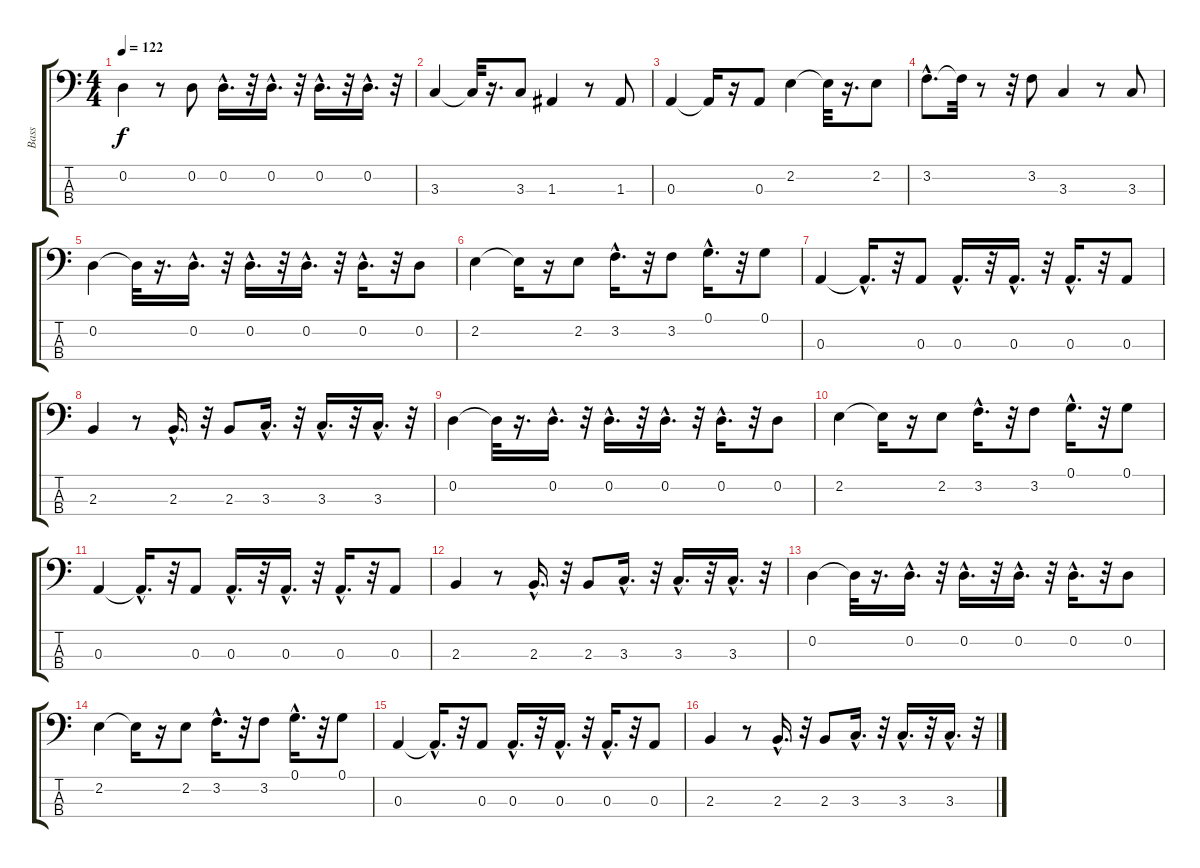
\track ("Bass" "Bass") {instrument electricbassfinger}
\staff {score tabs}
\tuning (G2 D2 A1 E1) {hide}
\ts (4 4)
\tempo 122
\clef f4
\ks c
0.2.4{dy f} r.8 0.2.8 0.2{hac}.16{d} r.32 0.2{hac}.16{d} r.32 0.2{hac}.16{d} r.32 0.2{hac}.16{d} r.32 |
3.3.4 3.3{t}.32 r.16{d} 3.3.8 1.3.4 r.8 1.3.8 |
0.3.4 0.3{t}.16 r.16 0.3.8 2.2.4 2.2{t}.32 r.16{d} 2.2.8 |
3.2{hac}.8{d} 3.2{t}.32 r.8 r.32 3.2.8 3.3.4 r.8 3.3.8 |
0.2.4 0.2{t}.32 r.16{d} 0.2{hac}.16{d} r.32 0.2{hac}.16{d} r.32 0.2{hac}.16{d} r.32 0.2{hac}.16{d} r.32 0.2.8 |
2.2.4 2.2{t}.16 r.16 2.2.8 3.2{hac}.16{d} r.32 3.2.8 0.1{hac}.16{d} r.32 0.1.8 |
0.3.4 0.3{hac t}.16{d} r.32 0.3.8 0.3{hac}.16{d} r.32 0.3{hac}.16{d} r.32 0.3{hac}.16{d} r.32 0.3.8 |
2.3.4 r.8 2.3{hac}.16{d} r.32 2.3.8 3.3{hac}.16{d} r.32 3.3{hac}.16{d} r.32 3.3{hac}.16{d} r.32 |
0.2.4 0.2{t}.32 r.16{d} 0.2{hac}.16{d} r.32 0.2{hac}.16{d} r.32 0.2{hac}.16{d} r.32 0.2{hac}.16{d} r.32 0.2.8 |
2.2.4 2.2{t}.16 r.16 2.2.8 3.2{hac}.16{d} r.32 3.2.8 0.1{hac}.16{d} r.32 0.1.8 |
0.3.4 0.3{hac t}.16{d} r.32 0.3.8 0.3{hac}.16{d} r.32 0.3{hac}.16{d} r.32 0.3{hac}.16{d} r.32 0.3.8 |
2.3.4 r.8 2.3{hac}.16{d} r.32 2.3.8 3.3{hac}.16{d} r.32 3.3{hac}.16{d} r.32 3.3{hac}.16{d} r.32 |
0.2.4 0.2{t}.32 r.16{d} 0.2{hac}.16{d} r.32 0.2{hac}.16{d} r.32 0.2{hac}.16{d} r.32 0.2{hac}.16{d} r.32 0.2.8 |
2.2.4 2.2{t}.16 r.16 2.2.8 3.2{hac}.16{d} r.32 3.2.8 0.1{hac}.16{d} r.32 0.1.8 |
0.3.4 0.3{hac t}.16{d} r.32 0.3.8 0.3{hac}.16{d} r.32 0.3{hac}.16{d} r.32 0.3{hac}.16{d} r.32 0.3.8 |
2.3.4 r.8 2.3{hac}.16{d} r.32 2.3.8 3.3{hac}.16{d} r.32 3.3{hac}.16{d} r.32 3.3{hac}.16{d} r.32
